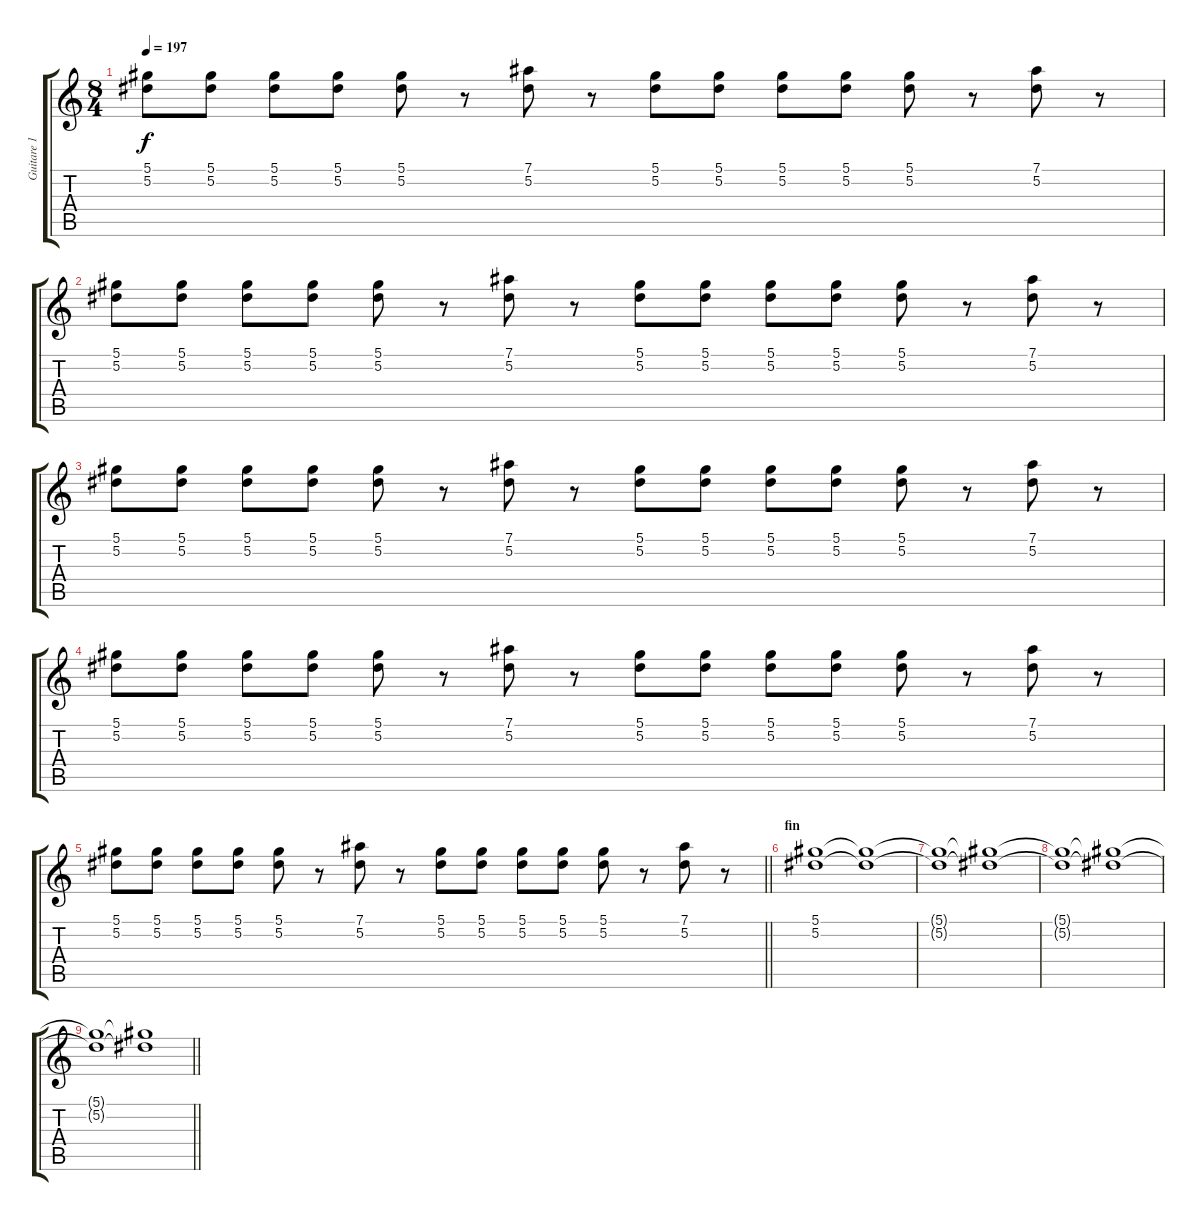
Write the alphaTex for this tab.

\track ("Guitare 1" "Guitare 1") {instrument overdrivenguitar}
\staff {score tabs}
\tuning (Eb4 Bb3 Gb3 Db3 Ab2 Db2) {hide}
\ts (8 4)
\tempo 197
\clef g2
\ks c
(5.1 5.2).8{dy f} (5.1 5.2).8 (5.1 5.2).8 (5.1 5.2).8 (5.1 5.2).8 r.8 (7.1 5.2).8 r.8 (5.1 5.2).8 (5.1 5.2).8 (5.1 5.2).8 (5.1 5.2).8 (5.1 5.2).8 r.8 (7.1 5.2).8 r.8 |
(5.1 5.2).8 (5.1 5.2).8 (5.1 5.2).8 (5.1 5.2).8 (5.1 5.2).8 r.8 (7.1 5.2).8 r.8 (5.1 5.2).8 (5.1 5.2).8 (5.1 5.2).8 (5.1 5.2).8 (5.1 5.2).8 r.8 (7.1 5.2).8 r.8 |
(5.1 5.2).8 (5.1 5.2).8 (5.1 5.2).8 (5.1 5.2).8 (5.1 5.2).8 r.8 (7.1 5.2).8 r.8 (5.1 5.2).8 (5.1 5.2).8 (5.1 5.2).8 (5.1 5.2).8 (5.1 5.2).8 r.8 (7.1 5.2).8 r.8 |
(5.1 5.2).8 (5.1 5.2).8 (5.1 5.2).8 (5.1 5.2).8 (5.1 5.2).8 r.8 (7.1 5.2).8 r.8 (5.1 5.2).8 (5.1 5.2).8 (5.1 5.2).8 (5.1 5.2).8 (5.1 5.2).8 r.8 (7.1 5.2).8 r.8 |
\barLineRight lightlight
(5.1 5.2).8 (5.1 5.2).8 (5.1 5.2).8 (5.1 5.2).8 (5.1 5.2).8 r.8 (7.1 5.2).8 r.8 (5.1 5.2).8 (5.1 5.2).8 (5.1 5.2).8 (5.1 5.2).8 (5.1 5.2).8 r.8 (7.1 5.2).8 r.8 |
\section ("" "fin")
(5.1 5.2).1 (5.1{t} 5.2{t}).1 |
(5.1{t} 5.2{t}).1 (5.1{t} 5.2{t}).1 |
(5.1{t} 5.2{t}).1 (5.1{t} 5.2{t}).1 |
\barLineRight lightlight
(5.1{t} 5.2{t}).1 (5.1{t} 5.2{t}).1
